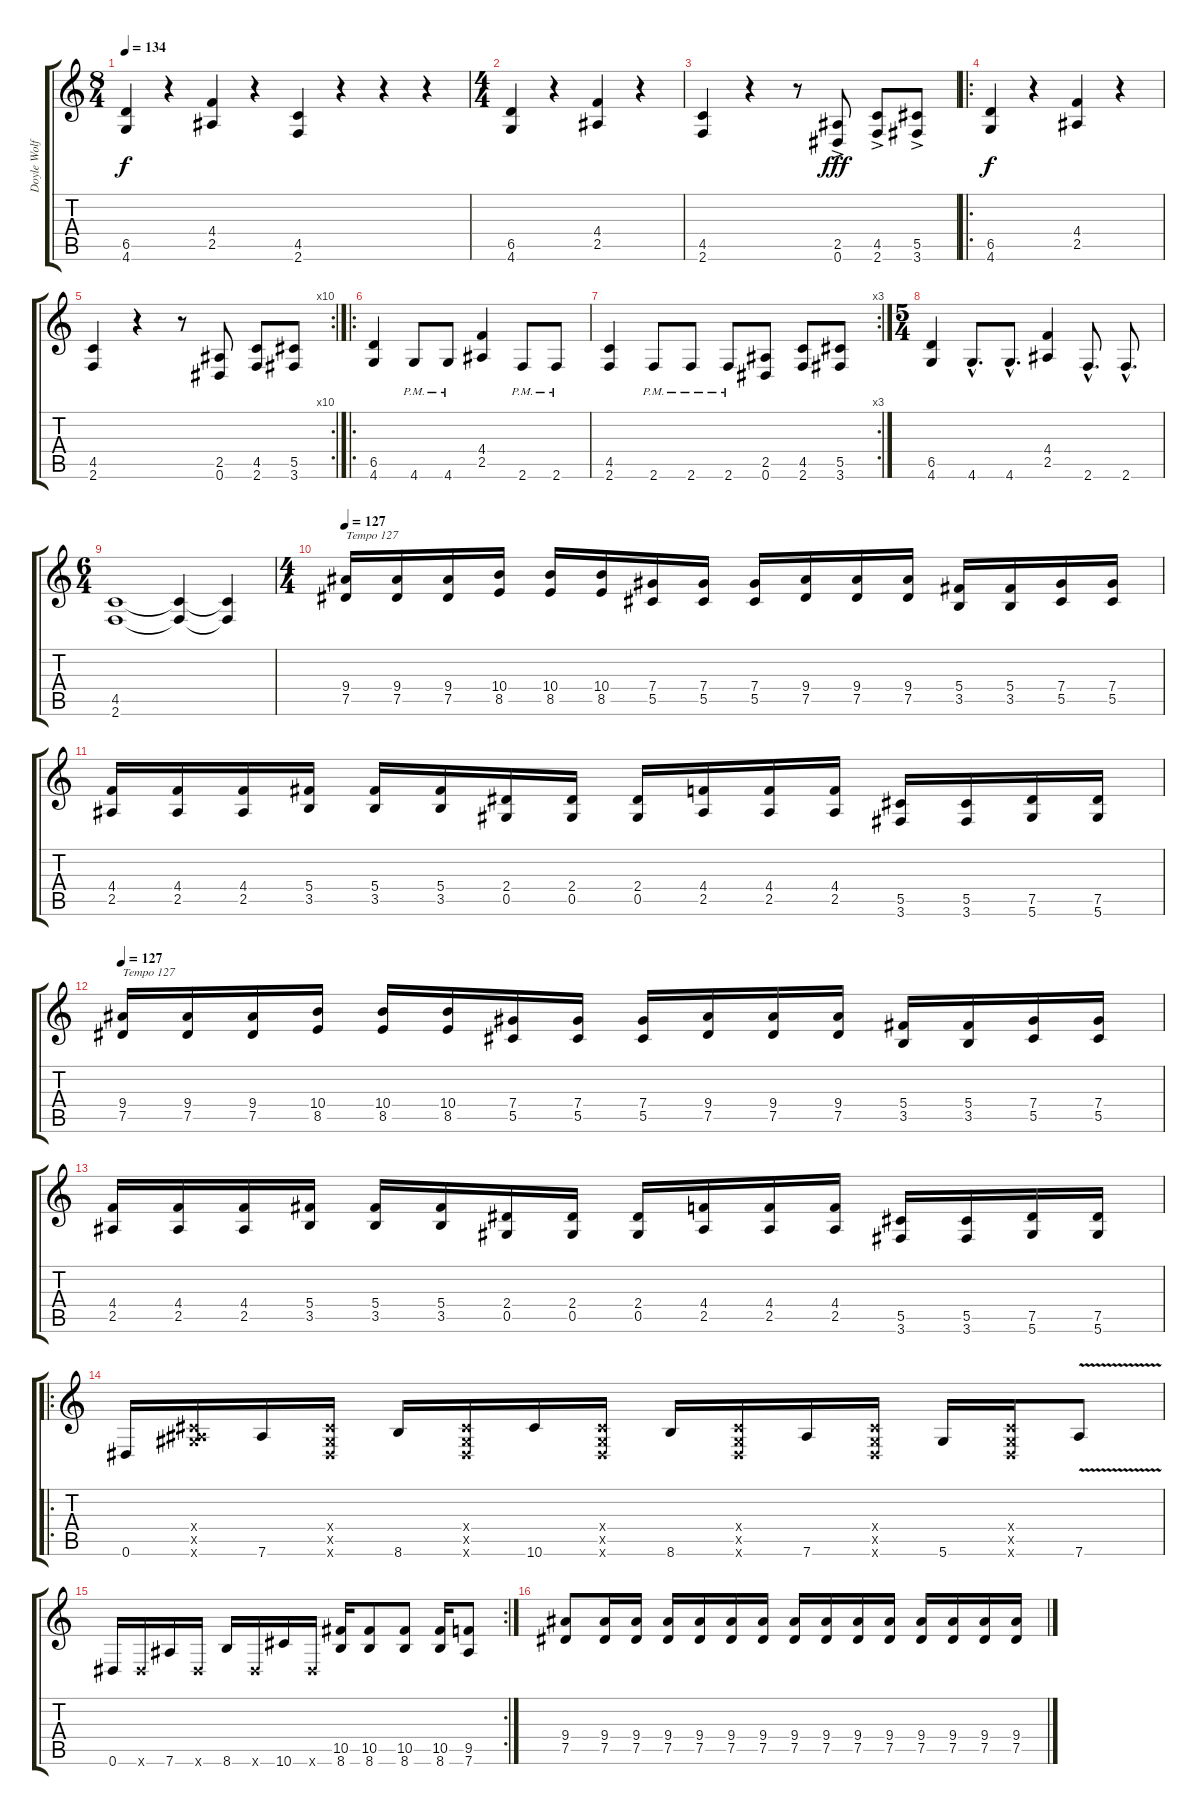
\track ("Doyle Wolfgang Von Frankenstein" "Doyle Wolf") {instrument overdrivenguitar}
\staff {score tabs}
\tuning (Eb4 Bb3 Gb3 Db3 Ab2 Eb2) {hide}
\ts (8 4)
\tempo 134
\clef g2
\ks c
(6.5 4.6).4{dy f instrument overdrivenguitar} r.4 (4.4 2.5).4 r.4 (4.5 2.6).4 r.4 r.4 r.4 |
\ts (4 4)
(6.5 4.6).4 r.4 (4.4 2.5).4 r.4 |
(4.5 2.6).4 r.4 r.8 (2.5{ac} 0.6{ac}).8{dy fff} (4.5{ac} 2.6{ac}).8 (5.5{ac} 3.6{ac}).8 |
\ro
(6.5 4.6).4{dy f} r.4 (4.4 2.5).4 r.4 |
\rc 10
(4.5 2.6).4 r.4 r.8 (2.5 0.6).8 (4.5 2.6).8 (5.5 3.6).8 |
\ro
(6.5 4.6).4 4.6{pm}.8 4.6{pm}.8 (4.4 2.5).4 2.6{pm}.8 2.6{pm}.8 |
\rc 3
(4.5 2.6).4 2.6{pm}.8 2.6{pm}.8 2.6{pm}.8 (2.5 0.6).8 (4.5 2.6).8 (5.5 3.6).8 |
\ts (5 4)
(6.5 4.6).4 4.6{hac}.8{d} 4.6{hac}.8{d} (4.4 2.5).4 2.6{hac}.8{d} 2.6{hac}.8{d} |
\ts (6 4)
(4.5 2.6).1 (4.5{t} 2.6{t}).4 (4.5{t} 2.6{t}).4 |
\ts (4 4)
\tempo 127
(9.4 7.5).16{txt "Tempo 127"} (9.4 7.5).16 (9.4 7.5).16 (10.4 8.5).16 (10.4 8.5).16 (10.4 8.5).16 (7.4 5.5).16 (7.4 5.5).16 (7.4 5.5).16 (9.4 7.5).16 (9.4 7.5).16 (9.4 7.5).16 (5.4 3.5).16 (5.4 3.5).16 (7.4 5.5).16 (7.4 5.5).16 |
(4.4 2.5).16 (4.4 2.5).16 (4.4 2.5).16 (5.4 3.5).16 (5.4 3.5).16 (5.4 3.5).16 (2.4 0.5).16 (2.4 0.5).16 (2.4 0.5).16 (4.4 2.5).16 (4.4 2.5).16 (4.4 2.5).16 (5.5 3.6).16 (5.5 3.6).16 (7.5 5.6).16 (7.5 5.6).16 |
\tempo 127
(9.4 7.5).16{txt "Tempo 127"} (9.4 7.5).16 (9.4 7.5).16 (10.4 8.5).16 (10.4 8.5).16 (10.4 8.5).16 (7.4 5.5).16 (7.4 5.5).16 (7.4 5.5).16 (9.4 7.5).16 (9.4 7.5).16 (9.4 7.5).16 (5.4 3.5).16 (5.4 3.5).16 (7.4 5.5).16 (7.4 5.5).16 |
(4.4 2.5).16 (4.4 2.5).16 (4.4 2.5).16 (5.4 3.5).16 (5.4 3.5).16 (5.4 3.5).16 (2.4 0.5).16 (2.4 0.5).16 (2.4 0.5).16 (4.4 2.5).16 (4.4 2.5).16 (4.4 2.5).16 (5.5 3.6).16 (5.5 3.6).16 (7.5 5.6).16 (7.5 5.6).16 |
\ro
0.6.16 (0.4{x} 0.5{x} 7.6{x}).16 7.6.16 (0.4{x} 0.5{x} 0.6{x}).16 8.6.16 (0.4{x} 0.5{x} 0.6{x}).16 10.6.16 (0.4{x} 0.5{x} 0.6{x}).16 8.6.16 (0.4{x} 0.5{x} 0.6{x}).16 7.6.16 (0.4{x} 0.5{x} 0.6{x}).16 5.6.16 (0.4{x} 0.5{x} 0.6{x}).16 7.6{v}.8 |
\rc 2
0.6.16 0.6{x}.16 7.6.16 0.6{x}.16 8.6.16 0.6{x}.16 10.6.16 0.6{x}.16 (10.5 8.6).16 (10.5 8.6).8 (10.5 8.6).8 (10.5 8.6).16 (9.5 7.6).8 |
(9.4 7.5).8 (9.4 7.5).16 (9.4 7.5).16 (9.4 7.5).16 (9.4 7.5).16 (9.4 7.5).16 (9.4 7.5).16 (9.4 7.5).16 (9.4 7.5).16 (9.4 7.5).16 (9.4 7.5).16 (9.4 7.5).16 (9.4 7.5).16 (9.4 7.5).16 (9.4 7.5).16
